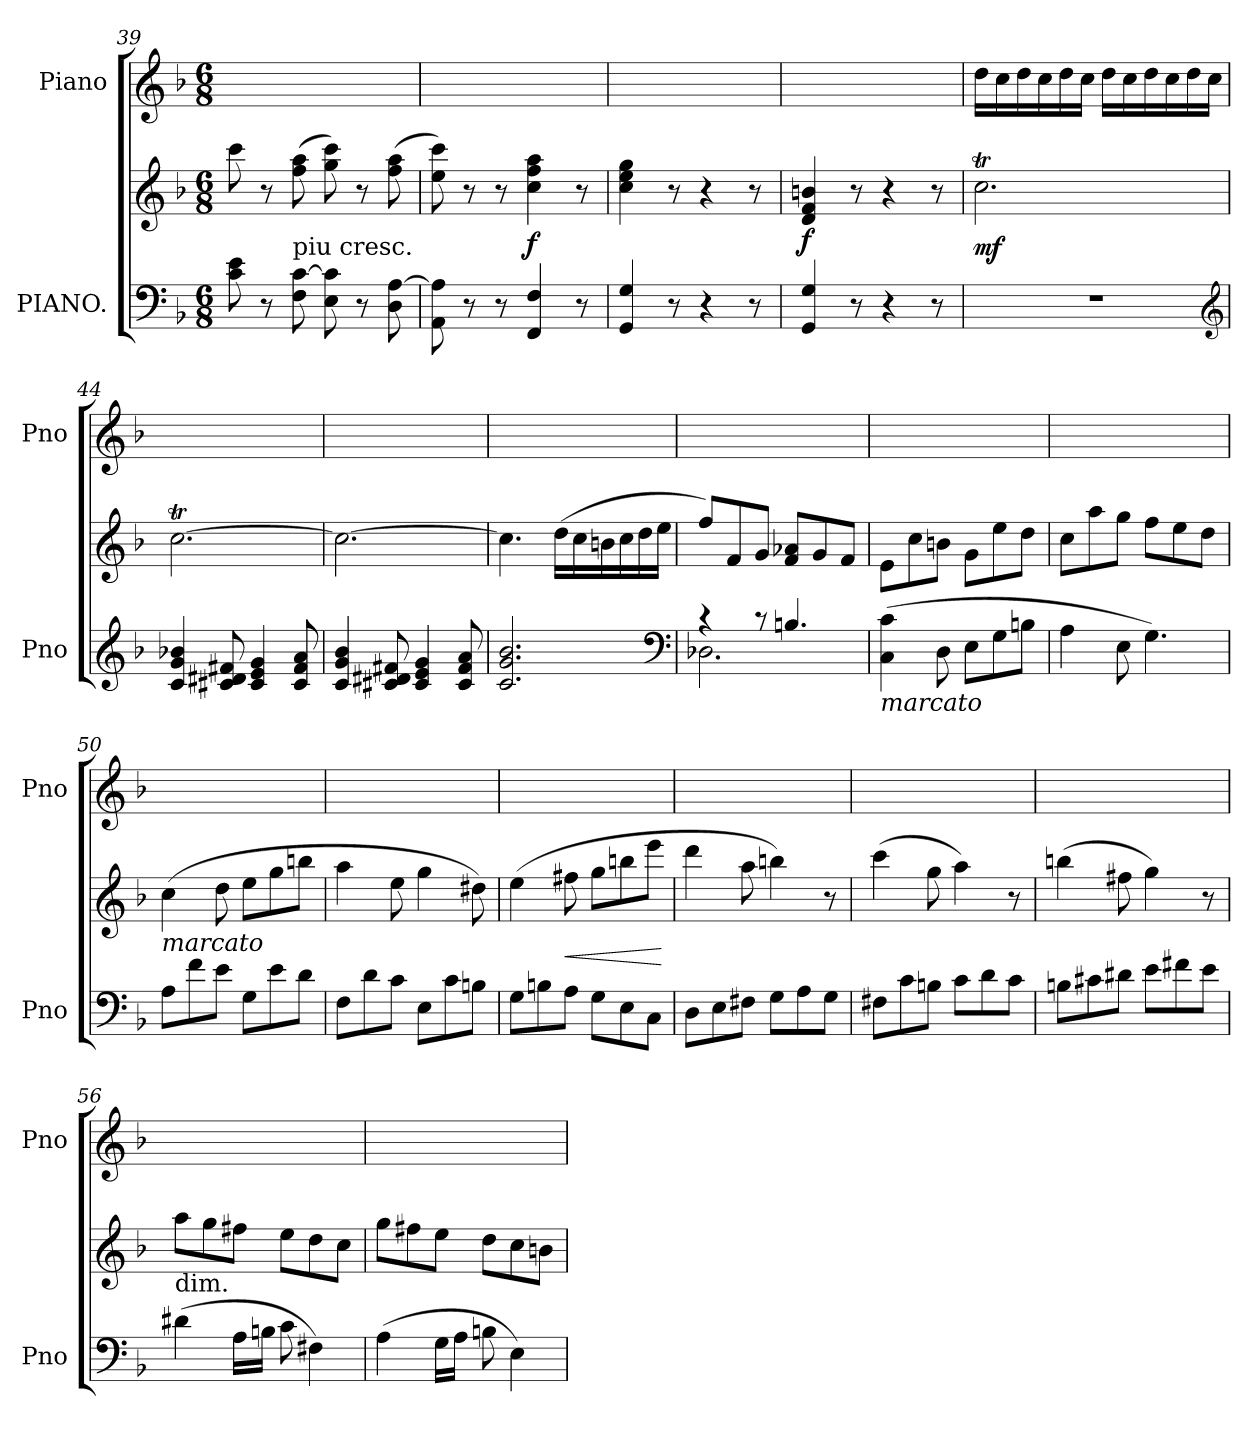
**kern	**kern	**dynam	**kern
*part2	*part2	*part2	*part1
*staff3	*staff2	*staff2/3	*staff1
*I"PIANO.	*	*	*I"Piano
*I'Pno	*	*	*I'Pno
*clefF4	*clefG2	*	*clefG2
*k[b-]	*k[b-]	*	*k[b-]
*F:	*F:	*	*F:
*M6/8	*M6/8	*	*M6/8
=39	=39	=39	=39
8c\ 8e\	8ccc\	.	2.ryy
8r	8r	.	.
!	!LO:TX:c:t=piu cresc.	!	!
8F\ [8c\	(8ff\ 8aa\	.	.
8E\ 8c]\	8gg\ 8ccc\)	.	.
8r	8r	.	.
8D\ [8A\	(8ff\ 8aa\	.	.
=40	=40	=40	=40
8AA\ 8A]\	8ee\ 8ccc\)	.	2.ryy
8r	8r	.	.
8r	8r	.	.
4FF/ 4F/	4cc\ 4ff\ 4aa\	f	.
8r	8r	.	.
=41	=41	=41	=41
4GG/ 4G/	4cc\ 4ee\ 4gg\	.	2.ryy
8r	8r	.	.
4r	4r	.	.
8r	8r	.	.
=42	=42	=42	=42
4GG/ 4G/	4d/ 4f/ 4bn/	f	2.ryy
8r	8r	.	.
4r	4r	.	.
8r	8r	.	.
=43	=43	=43	=43
2.r	2.ccT\	mf	16dd\LL
.	.	.	16cc\
.	.	.	16dd\
.	.	.	16cc\
.	.	.	16dd\
.	.	.	16cc\JJ
.	.	.	16dd\LL
.	.	.	16cc\
.	.	.	16dd\
.	.	.	16cc\
.	.	.	16dd\
.	.	.	16cc\JJ
*clefG2	*	*	*
=44	=44	=44	=44
4c/ 4g/ 4b-X/	[2.ccT\	.	2.ryy
8c#X/ 8d#X/ 8f#X/	.	.	.
4c#/ 4e/ 4g/	.	.	.
8c#/ 8f#/ 8a/	.	.	.
=45	=45	=45	=45
4c/ 4g/ 4b-/	2.cc\_	.	2.ryy
8c#X/ 8d#X/ 8f#X/	.	.	.
4c#/ 4e/ 4g/	.	.	.
8c#/ 8f#/ 8a/	.	.	.
=46	=46	=46	=46
2.c/ 2.g/ 2.b-/	4.ccTTT\]	.	2.ryy
.	(16dd\LL	.	.
.	16cc\	.	.
.	16bn\	.	.
.	16cc\	.	.
.	16dd\	.	.
.	16ee\JJ	.	.
*clefF4	*	*	*
=47	=47	=47	=47
*^	*	*	*
4r	2.D-X\	8ff/L)	.	2.ryy
.	.	8f/	.	.
8r	.	8g/J	.	.
4.Bn/	.	8f/ 8a-X/L	.	.
.	.	8g/	.	.
.	.	8f/J	.	.
*v	*v	*	*	*
=48	=48	=48	=48
!LO:TX:b:i:t=marcato	!	!	!
(4C\ 4c\	8e\L	.	2.ryy
.	8cc\	.	.
8D\	8bn\J	.	.
8E\L	8g\L	.	.
8G\	8ee\	.	.
8Bn\J	8dd\J	.	.
=49	=49	=49	=49
4A\	8cc\L	.	2.ryy
.	8aa\	.	.
8E\	8gg\J	.	.
4.G\)	8ff\L	.	.
.	8ee\	.	.
.	8dd\J	.	.
=50	=50	=50	=50
!	!LO:TX:b:i:t=marcato	!	!
8A\L	(4cc\	.	2.ryy
8f\	.	.	.
8e\J	8dd\	.	.
8G\L	8ee\L	.	.
8e\	8gg\	.	.
8d\J	8bbn\J	.	.
=51	=51	=51	=51
8F\L	4aa\	.	2.ryy
8d\	.	.	.
8c\J	8ee\	.	.
8E\L	4gg\	.	.
8c\	.	.	.
8Bn\J	8dd#X\)	.	.
=52	=52	=52	=52
8G\L	(4ee\	.	2.ryy
8Bn\	.	.	.
8A\J	8ff#X\	<	.
8G\L	8gg\L	.	.
8E\	8bbn\	.	.
8C\J	8eee\J	.	.
.	.	[	.
=53	=53	=53	=53
8D\L	4ddd\	.	2.ryy
8E\	.	.	.
8F#X\J	8aa\	.	.
8G\L	4bbn\)	.	.
8A\	.	.	.
8G\J	8r	.	.
=54	=54	=54	=54
8F#X\L	(4ccc\	.	2.ryy
8c\	.	.	.
8Bn\J	8gg\	.	.
8c\L	4aa\)	.	.
8d\	.	.	.
8c\J	8r	.	.
=55	=55	=55	=55
8Bn\L	(4bbn\	.	2.ryy
8c#X\	.	.	.
8d#X\J	8ff#X\	.	.
8e\L	4gg\)	.	.
8f#X\	.	.	.
8e\J	8r	.	.
=56	=56	=56	=56
!	!LO:TX:c:t=dim.	!	!
(4d#X\	8aa\L	.	2.ryy
.	8gg\	.	.
16A\LL	8ff#X\J	.	.
16Bn\JJ	.	.	.
8c\	8ee\L	.	.
4F#X\)	8dd\	.	.
.	8cc\J	.	.
=57	=57	=57	=57
(4A\	8gg\L	.	2.ryy
.	8ff#X\	.	.
16G\LL	8ee\J	.	.
16A\JJ	.	.	.
8Bn\	8dd\L	.	.
4E\)	8cc\	.	.
.	8bn\J	.	.
=	=	=	=
*-	*-	*-	*-
